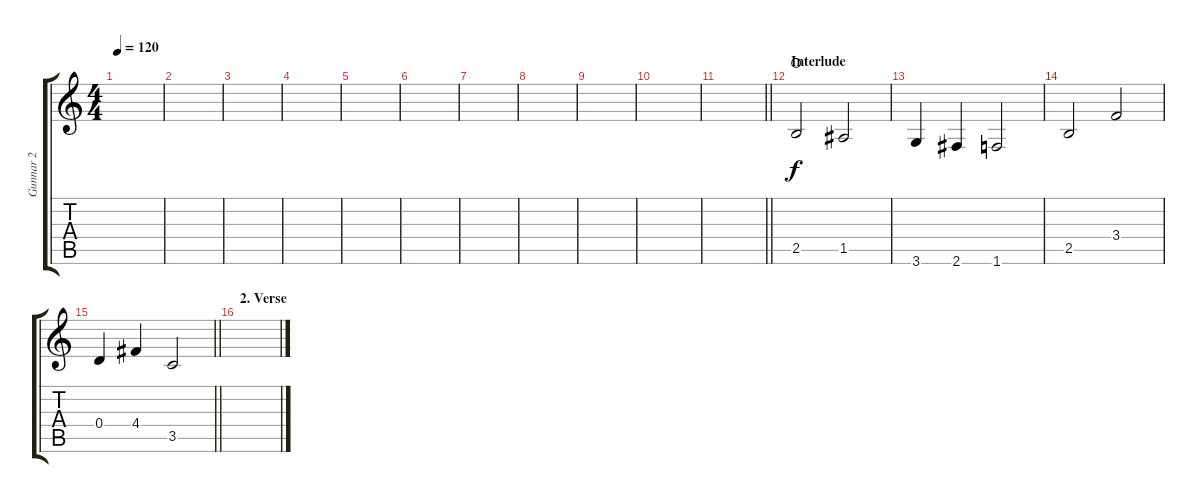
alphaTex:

\track ("Gunnar 2" "Gunnar 2") {instrument distortionguitar}
\staff {score tabs}
\tuning (E4 B3 G3 D3 A2 E2) {hide}
\ts (4 4)
\tempo 120
\clef g2
\ks c
|
|
|
|
|
|
|
|
|
|
\barLineRight lightlight
|
\section ("" "Interlude")
2.5.2{waho} 1.5.2 |
3.6.4 2.6.4 1.6.2 |
2.5.2 3.4.2 |
\barLineRight lightlight
0.4.4 4.4.4 3.5.2 |
\section ("" "2. Verse")
